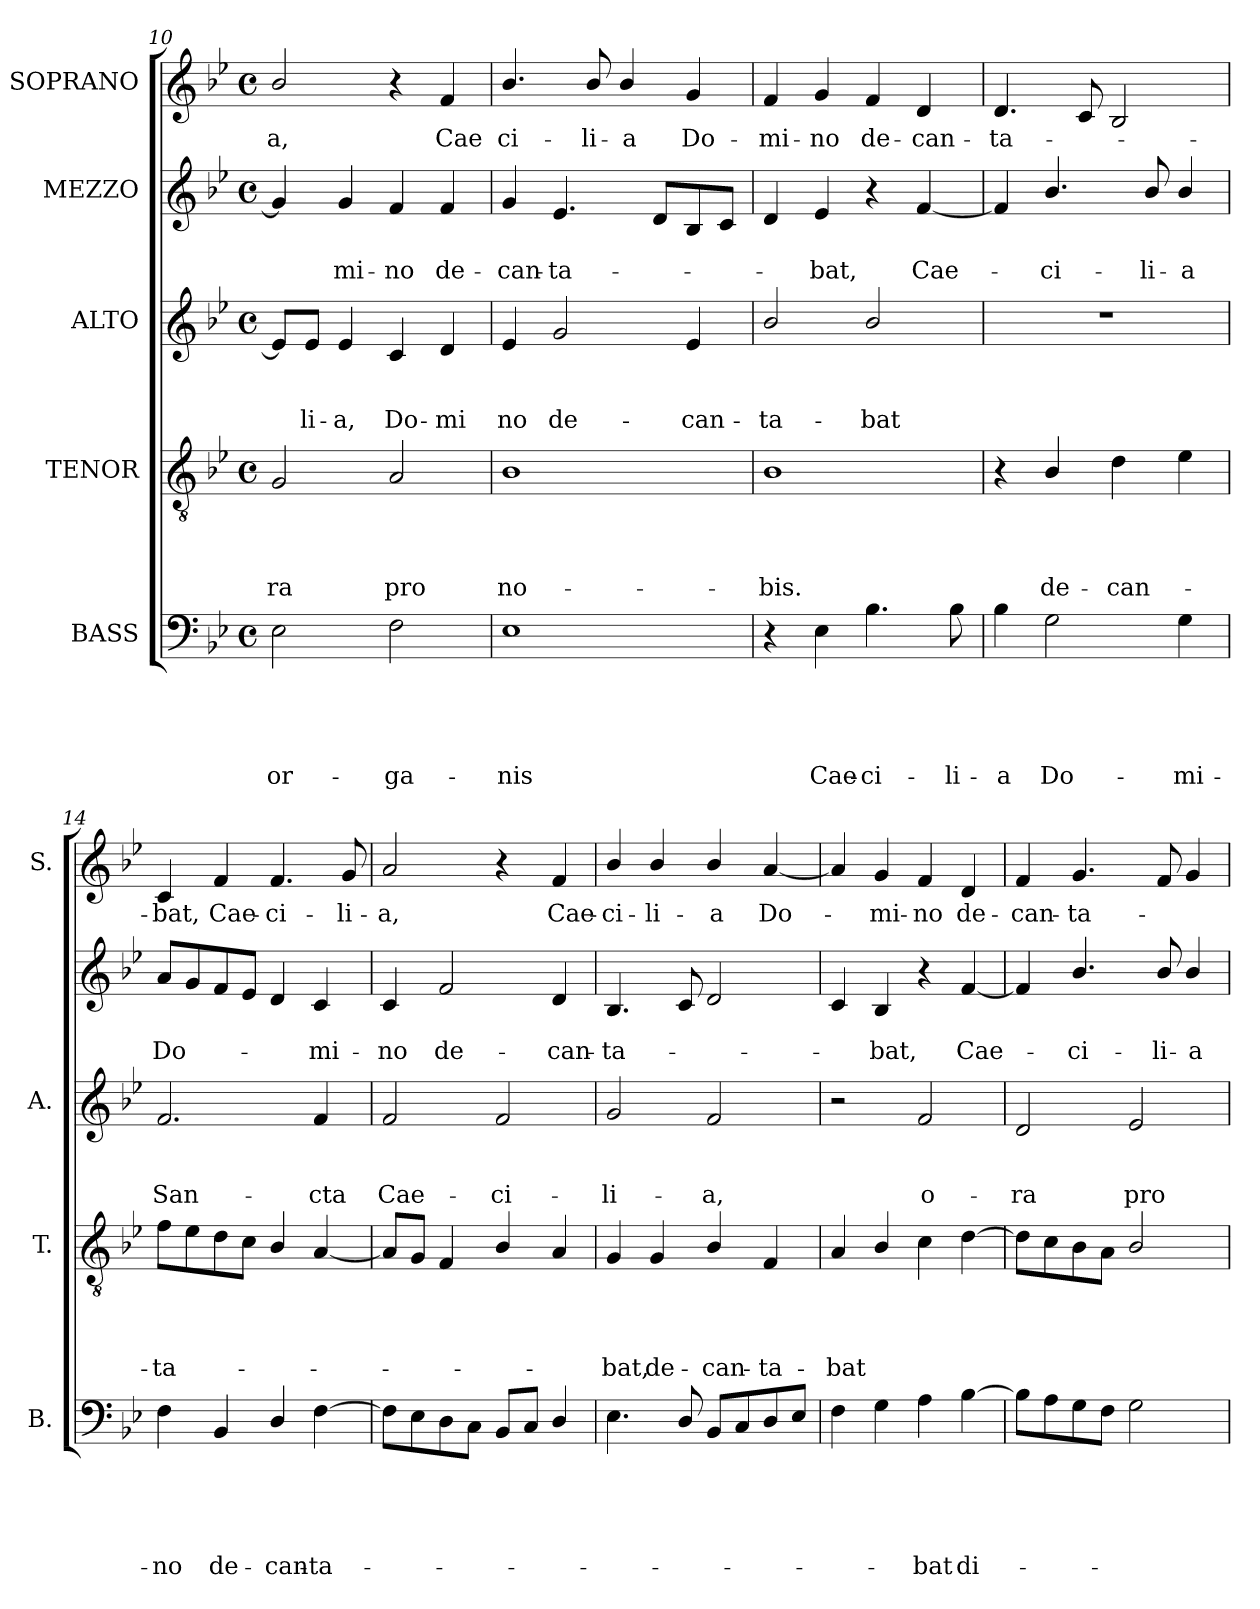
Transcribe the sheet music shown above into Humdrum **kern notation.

**kern	**text	**text	**text	**text	**text	**kern	**text	**text	**text	**text	**kern	**text	**text	**text	**kern	**text	**text	**kern	**text
*part5	*part5	*part5	*part5	*part5	*part5	*part4	*part4	*part4	*part4	*part4	*part3	*part3	*part3	*part3	*part2	*part2	*part2	*part1	*part1
*staff5	*staff5	*staff5	*staff5	*staff5	*staff5	*staff4	*staff4	*staff4	*staff4	*staff4	*staff3	*staff3	*staff3	*staff3	*staff2	*staff2	*staff2	*staff1	*staff1
*I"BASS	*	*	*	*	*	*I"TENOR	*	*	*	*	*I"ALTO	*	*	*	*I"MEZZO	*	*	*I"SOPRANO	*
*I'B.	*	*	*	*	*	*I'T.	*	*	*	*	*I'A.	*	*	*	*	*	*	*I'S.	*
*clefF4	*	*	*	*	*	*clefGv2	*	*	*	*	*clefG2	*	*	*	*clefG2	*	*	*clefG2	*
*k[b-e-]	*	*	*	*	*	*k[b-e-]	*	*	*	*	*k[b-e-]	*	*	*	*k[b-e-]	*	*	*k[b-e-]	*
*B-:	*	*	*	*	*	*B-:	*	*	*	*	*B-:	*	*	*	*B-:	*	*	*B-:	*
*M4/4	*	*	*	*	*	*M4/4	*	*	*	*	*M4/4	*	*	*	*M4/4	*	*	*M4/4	*
*met(c)	*	*	*	*	*	*met(c)	*	*	*	*	*met(c)	*	*	*	*met(c)	*	*	*met(c)	*
=10	=10	=10	=10	=10	=10	=10	=10	=10	=10	=10	=10	=10	=10	=10	=10	=10	=10	=10	=10
!	!	!	!	!	!LO:LY:b	!	!	!	!	!LO:LY:b	!	!	!	!	!	!	!	!	!LO:LY:b
2E-\	.	.	.	.	or-	2G/	.	.	.	-ra	8e-/L]	.	.	.	4g/]	.	.	2b-/	-a,
!	!	!	!	!	!	!	!	!	!	!	!	!	!	!LO:LY:b	!	!	!	!	!
.	.	.	.	.	.	.	.	.	.	.	8e-/J	.	.	-li-	.	.	.	.	.
!	!	!	!	!	!	!	!	!	!	!	!	!	!	!LO:LY:b	!	!	!LO:LY:b	!	!
.	.	.	.	.	.	.	.	.	.	.	4e-/	.	.	-a,	4g/	.	-mi-	.	.
!	!	!	!	!	!LO:LY:b	!	!	!	!	!LO:LY:b	!	!	!	!LO:LY:b	!	!	!LO:LY:b	!	!
2F\	.	.	.	.	-ga-	2A/	.	.	.	pro	4c/	.	.	Do-	4f/	.	-no	4r	.
!	!	!	!	!	!	!	!	!	!	!	!	!	!	!LO:LY:b	!	!	!LO:LY:b	!	!LO:LY:b
.	.	.	.	.	.	.	.	.	.	.	4d/	.	.	-mi	4f/	.	de-	4f/	Cae
=11	=11	=11	=11	=11	=11	=11	=11	=11	=11	=11	=11	=11	=11	=11	=11	=11	=11	=11	=11
!	!	!	!	!	!LO:LY:b	!	!	!	!	!LO:LY:b	!	!	!	!LO:LY:b	!	!	!LO:LY:b	!	!LO:LY:b
1E-	.	.	.	.	-nis	1B-	.	.	.	no-	4e-/	.	.	no	4g/	.	-can-	4.b-/	ci-
!	!	!	!	!	!	!	!	!	!	!	!	!	!	!LO:LY:b	!	!	!LO:LY:b	!	!
.	.	.	.	.	.	.	.	.	.	.	2g/	.	.	de-	4.e-/	.	-ta-	.	.
!	!	!	!	!	!	!	!	!	!	!	!	!	!	!	!	!	!	!	!LO:LY:b
.	.	.	.	.	.	.	.	.	.	.	.	.	.	.	.	.	.	8b-/	-li-
!	!	!	!	!	!	!	!	!	!	!	!	!	!	!	!	!	!	!	!LO:LY:b
.	.	.	.	.	.	.	.	.	.	.	.	.	.	.	.	.	.	4b-/	-a
.	.	.	.	.	.	.	.	.	.	.	.	.	.	.	8d/L	.	.	.	.
!	!	!	!	!	!	!	!	!	!	!	!	!	!	!LO:LY:b	!	!	!	!	!LO:LY:b
.	.	.	.	.	.	.	.	.	.	.	4e-/	.	.	-can-	8B-/	.	.	4g/	Do-
.	.	.	.	.	.	.	.	.	.	.	.	.	.	.	8c/J	.	.	.	.
=12	=12	=12	=12	=12	=12	=12	=12	=12	=12	=12	=12	=12	=12	=12	=12	=12	=12	=12	=12
!	!	!	!	!	!	!	!	!	!	!LO:LY:b	!	!	!	!LO:LY:b	!	!	!	!	!LO:LY:b
4r	.	.	.	.	.	1B-	.	.	.	-bis.	2b-/	.	.	-ta-	4d/	.	.	4f/	-mi-
!	!	!	!	!	!LO:LY:b	!	!	!	!	!	!	!	!	!	!	!	!LO:LY:b	!	!LO:LY:b
4E-\	.	.	.	.	Cae-	.	.	.	.	.	.	.	.	.	4e-/	.	-bat,	4g/	-no
!	!	!	!	!	!LO:LY:b:rj	!	!	!	!	!	!	!	!	!LO:LY:b	!	!	!	!	!LO:LY:b
4.B-\	.	.	.	.	-ci-	.	.	.	.	.	2b-/	.	.	-bat	4r	.	.	4f/	de-
!	!	!	!	!	!	!	!	!	!	!	!	!	!	!	!	!	!LO:LY:b	!	!LO:LY:b:rj
.	.	.	.	.	.	.	.	.	.	.	.	.	.	.	[>4f/	.	Cae-	4d/	-can-
!	!	!	!	!	!LO:LY:b	!	!	!	!	!	!	!	!	!	!	!	!	!	!
8B-\	.	.	.	.	-li-	.	.	.	.	.	.	.	.	.	.	.	.	.	.
!!LO:PB:g=z
=13	=13	=13	=13	=13	=13	=13	=13	=13	=13	=13	=13	=13	=13	=13	=13	=13	=13	=13	=13
!	!	!	!	!	!LO:LY:b	!	!	!	!	!	!	!	!	!	!	!	!	!	!LO:LY:b
4B-\	.	.	.	.	-a	4r	.	.	.	.	1r	.	.	.	4f/]	.	.	4.d/	-ta-
!	!	!	!	!	!LO:LY:b	!	!	!	!	!LO:LY:b	!	!	!	!	!	!	!LO:LY:b	!	!
2G\	.	.	.	.	Do-	4B-/	.	.	.	de-	.	.	.	.	4.b-/	.	-ci-	.	.
.	.	.	.	.	.	.	.	.	.	.	.	.	.	.	.	.	.	8c/	.
!	!	!	!	!	!	!	!	!	!	!LO:LY:b	!	!	!	!	!	!	!	!	!
.	.	.	.	.	.	4d\	.	.	.	-can-	.	.	.	.	.	.	.	2B-/	.
!	!	!	!	!	!	!	!	!	!	!	!	!	!	!	!	!	!LO:LY:b	!	!
.	.	.	.	.	.	.	.	.	.	.	.	.	.	.	8b-/	.	-li-	.	.
!	!	!	!	!	!LO:LY:b	!	!	!	!	!	!	!	!	!	!	!	!LO:LY:b	!	!
4G\	.	.	.	.	-mi-	4e-\	.	.	.	.	.	.	.	.	4b-/	.	-a	.	.
=14	=14	=14	=14	=14	=14	=14	=14	=14	=14	=14	=14	=14	=14	=14	=14	=14	=14	=14	=14
!	!	!	!	!	!LO:LY:b	!	!	!	!	!LO:LY:b	!	!	!	!LO:LY:b	!	!	!LO:LY:b	!	!LO:LY:b
4F\	.	.	.	.	-no	8f\L	.	.	.	-ta-	2.f/	.	.	San-	8a/L	.	Do-	4c/	-bat,
.	.	.	.	.	.	8e-\	.	.	.	.	.	.	.	.	8g/	.	.	.	.
!	!	!	!	!	!LO:LY:b	!	!	!	!	!	!	!	!	!	!	!	!	!	!LO:LY:b
4BB-/	.	.	.	.	de-	8d\	.	.	.	.	.	.	.	.	8f/	.	.	4f/	Cae-
.	.	.	.	.	.	8c\J	.	.	.	.	.	.	.	.	8e-/J	.	.	.	.
!	!	!	!	!	!LO:LY:b	!	!	!	!	!	!	!	!	!	!	!	!	!	!LO:LY:b
4D/	.	.	.	.	-can-	4B-/	.	.	.	.	.	.	.	.	4d/	.	.	4.f/	-ci-
!	!	!	!	!	!LO:LY:b	!	!	!	!	!	!	!	!	!LO:LY:b	!	!	!LO:LY:b	!	!
[>4F\	.	.	.	.	-ta-	[<4A/	.	.	.	.	4f/	.	.	-cta	4c/	.	-mi-	.	.
!	!	!	!	!	!	!	!	!	!	!	!	!	!	!	!	!	!	!	!LO:LY:b
.	.	.	.	.	.	.	.	.	.	.	.	.	.	.	.	.	.	8g/	-li-
=15	=15	=15	=15	=15	=15	=15	=15	=15	=15	=15	=15	=15	=15	=15	=15	=15	=15	=15	=15
!	!	!	!	!	!	!	!	!	!	!	!	!	!	!LO:LY:b	!	!	!LO:LY:b	!	!LO:LY:b
8F\L]	.	.	.	.	.	8A/L]	.	.	.	.	2f/	.	.	Cae-	4c/	.	-no	2a/	-a,
8E-\	.	.	.	.	.	8G/J	.	.	.	.	.	.	.	.	.	.	.	.	.
!	!	!	!	!	!	!	!	!	!	!	!	!	!	!	!	!	!LO:LY:b	!	!
8D\	.	.	.	.	.	4F/	.	.	.	.	.	.	.	.	2f/	.	de-	.	.
8C\J	.	.	.	.	.	.	.	.	.	.	.	.	.	.	.	.	.	.	.
!	!	!	!	!	!	!	!	!	!	!	!	!	!	!LO:LY:b	!	!	!	!	!
8BB-/L	.	.	.	.	.	4B-/	.	.	.	.	2f/	.	.	-ci-	.	.	.	4r	.
8C/J	.	.	.	.	.	.	.	.	.	.	.	.	.	.	.	.	.	.	.
!	!	!	!	!	!	!	!	!	!	!	!	!	!	!	!	!	!LO:LY:b	!	!LO:LY:b
4D/	.	.	.	.	.	4A/	.	.	.	.	.	.	.	.	4d/	.	-can-	4f/	Cae-
=16	=16	=16	=16	=16	=16	=16	=16	=16	=16	=16	=16	=16	=16	=16	=16	=16	=16	=16	=16
!	!	!	!	!	!	!	!	!	!	!LO:LY:b	!	!	!	!LO:LY:b	!	!	!LO:LY:b	!	!LO:LY:b
4.E-\	.	.	.	.	.	4G/	.	.	.	-bat,	2g/	.	.	-li-	4.B-/	.	-ta-	4b-/	-ci-
!	!	!	!	!	!	!	!	!	!	!LO:LY:b	!	!	!	!	!	!	!	!	!LO:LY:b
.	.	.	.	.	.	4G/	.	.	.	de-	.	.	.	.	.	.	.	4b-/	-li-
8D/	.	.	.	.	.	.	.	.	.	.	.	.	.	.	8c/	.	.	.	.
!	!	!	!	!	!	!	!	!	!	!LO:LY:b	!	!	!	!LO:LY:b	!	!	!	!	!LO:LY:b
8BB-/L	.	.	.	.	.	4B-/	.	.	.	-can-	2f/	.	.	-a,	2d/	.	.	4b-/	-a
8C/	.	.	.	.	.	.	.	.	.	.	.	.	.	.	.	.	.	.	.
!	!	!	!	!	!	!	!	!	!	!LO:LY:b	!	!	!	!	!	!	!	!	!LO:LY:b
8D/	.	.	.	.	.	4F/	.	.	.	-ta-	.	.	.	.	.	.	.	[<4a/	Do-
8E-/J	.	.	.	.	.	.	.	.	.	.	.	.	.	.	.	.	.	.	.
=17	=17	=17	=17	=17	=17	=17	=17	=17	=17	=17	=17	=17	=17	=17	=17	=17	=17	=17	=17
!	!	!	!	!	!	!	!	!	!	!LO:LY:b	!	!	!	!	!	!	!	!	!
4F\	.	.	.	.	.	4A/	.	.	.	-bat	2r	.	.	.	4c/	.	.	4a/]	.
!	!	!	!	!	!	!	!	!	!	!	!	!	!	!	!	!	!LO:LY:b	!	!LO:LY:b
4G\	.	.	.	.	.	4B-/	.	.	.	.	.	.	.	.	4B-/	.	-bat,	4g/	-mi-
!	!	!	!	!	!LO:LY:b	!	!	!	!	!	!	!	!	!LO:LY:b	!	!	!	!	!LO:LY:b
4A\	.	.	.	.	-bat	4c\	.	.	.	.	2f/	.	.	o-	4r	.	.	4f/	-no
!	!	!	!	!	!LO:LY:b	!	!	!	!	!	!	!	!	!	!	!	!LO:LY:b	!	!LO:LY:b
[<4B-\	.	.	.	.	di-	[<4d\	.	.	.	.	.	.	.	.	[<4f/	.	Cae-	4d/	de-
!!LO:LB:g=z
=18	=18	=18	=18	=18	=18	=18	=18	=18	=18	=18	=18	=18	=18	=18	=18	=18	=18	=18	=18
!	!	!	!	!	!	!	!	!	!	!	!	!	!	!LO:LY:b	!	!	!	!	!LO:LY:b
8B-\L]	.	.	.	.	.	8d\L]	.	.	.	.	2d/	.	.	-ra	4f/]	.	.	4f/	-can-
8A\	.	.	.	.	.	8c\	.	.	.	.	.	.	.	.	.	.	.	.	.
!	!	!	!	!	!	!	!	!	!	!	!	!	!	!	!	!	!LO:LY:b	!	!LO:LY:b
8G\	.	.	.	.	.	8B-\	.	.	.	.	.	.	.	.	4.b-/	.	-ci-	4.g/	-ta-
8F\J	.	.	.	.	.	8A\J	.	.	.	.	.	.	.	.	.	.	.	.	.
!	!	!	!	!	!	!	!	!	!	!	!	!	!	!LO:LY:b	!	!	!	!	!
2G\	.	.	.	.	.	2B-/	.	.	.	.	2e-/	.	.	pro	.	.	.	.	.
!	!	!	!	!	!	!	!	!	!	!	!	!	!	!	!	!	!LO:LY:b	!	!
.	.	.	.	.	.	.	.	.	.	.	.	.	.	.	8b-/	.	-li-	8f/	.
!	!	!	!	!	!	!	!	!	!	!	!	!	!	!	!	!	!LO:LY:b	!	!
.	.	.	.	.	.	.	.	.	.	.	.	.	.	.	4b-/	.	-a	4g/	.
=	=	=	=	=	=	=	=	=	=	=	=	=	=	=	=	=	=	=	=
*-	*-	*-	*-	*-	*-	*-	*-	*-	*-	*-	*-	*-	*-	*-	*-	*-	*-	*-	*-
